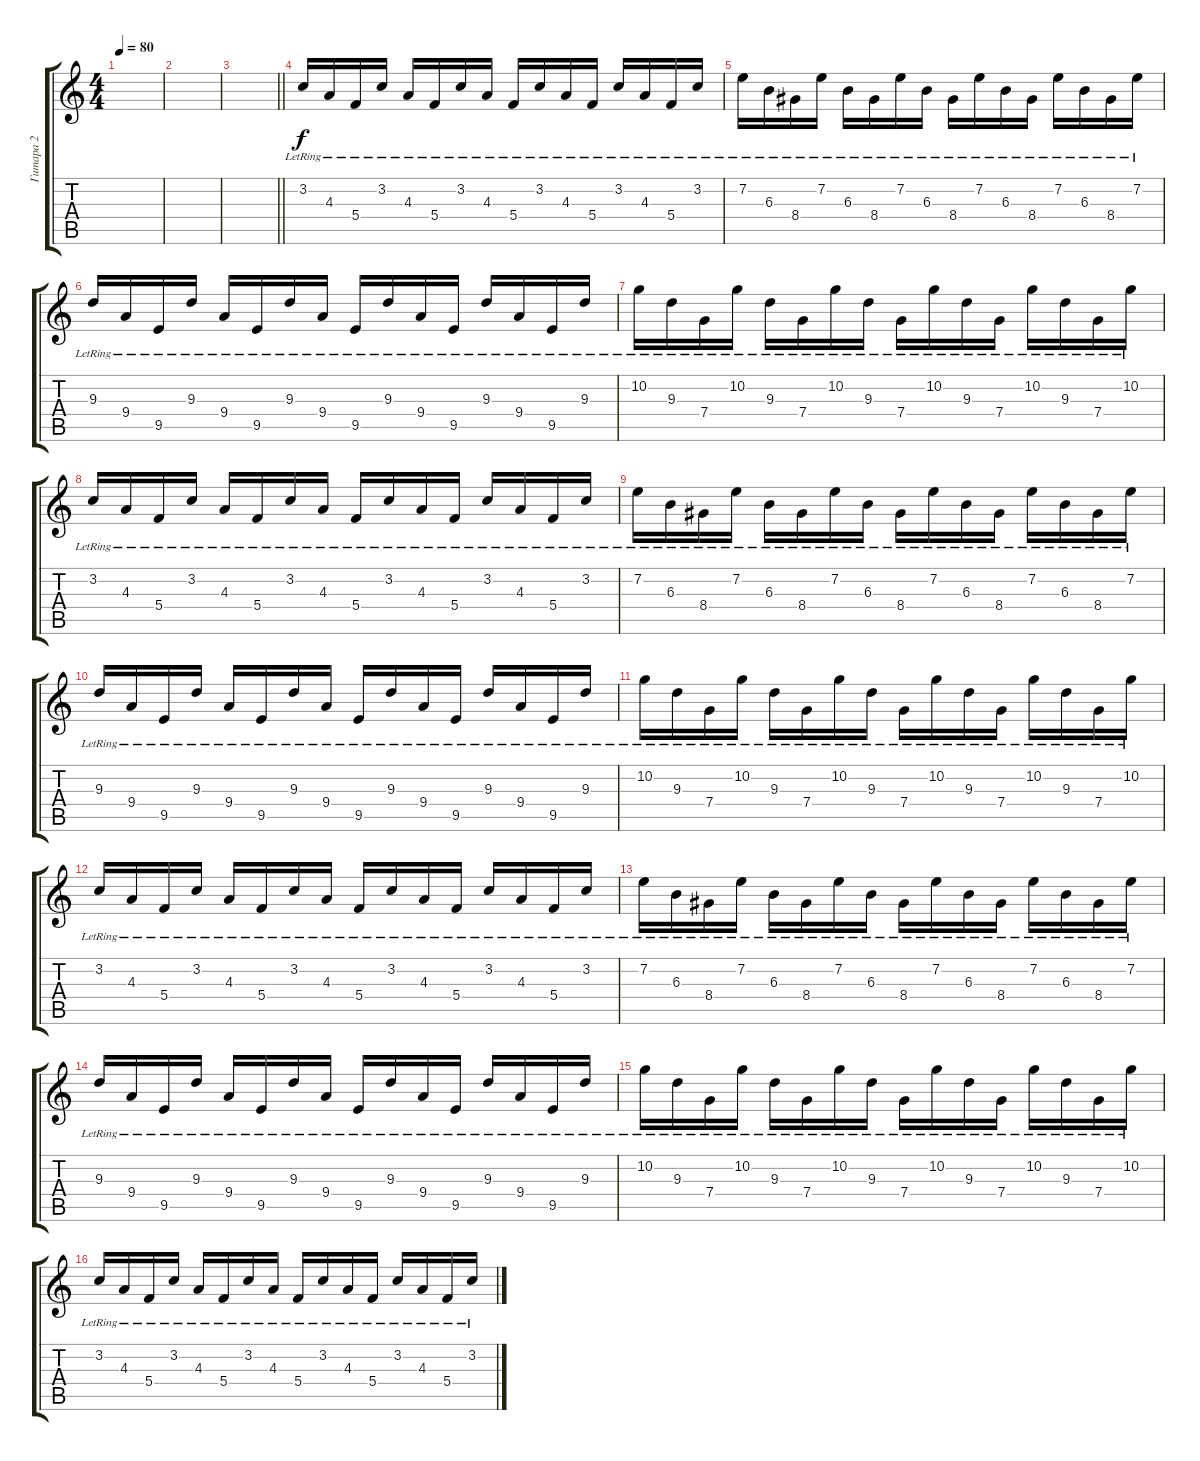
\track ("Гитара 2" "Гитара 2") {instrument acousticguitarsteel}
\staff {score tabs}
\tuning (D4 A3 F3 C3 G2 D2) {hide}
\ts (4 4)
\tempo 80
\clef g2
\ks c
|
|
\barLineRight lightlight
|
3.2{lr}.16{volume 5 instrument acousticguitarsteel} 4.3{lr}.16 5.4{lr}.16 3.2{lr}.16 4.3{lr}.16 5.4{lr}.16 3.2{lr}.16 4.3{lr}.16 5.4{lr}.16 3.2{lr}.16 4.3{lr}.16 5.4{lr}.16 3.2{lr}.16 4.3{lr}.16 5.4{lr}.16 3.2{lr}.16 |
7.2{lr}.16 6.3{lr}.16 8.4{lr}.16 7.2{lr}.16 6.3{lr}.16 8.4{lr}.16 7.2{lr}.16 6.3{lr}.16 8.4{lr}.16 7.2{lr}.16 6.3{lr}.16 8.4{lr}.16 7.2{lr}.16 6.3{lr}.16 8.4{lr}.16 7.2{lr}.16 |
9.3{lr}.16 9.4{lr}.16 9.5{lr}.16 9.3{lr}.16 9.4{lr}.16 9.5{lr}.16 9.3{lr}.16 9.4{lr}.16 9.5{lr}.16 9.3{lr}.16 9.4{lr}.16 9.5{lr}.16 9.3{lr}.16 9.4{lr}.16 9.5{lr}.16 9.3{lr}.16 |
10.2{lr}.16 9.3{lr}.16 7.4{lr}.16 10.2{lr}.16 9.3{lr}.16 7.4{lr}.16 10.2{lr}.16 9.3{lr}.16 7.4{lr}.16 10.2{lr}.16 9.3{lr}.16 7.4{lr}.16 10.2{lr}.16 9.3{lr}.16 7.4{lr}.16 10.2{lr}.16 |
3.2{lr}.16 4.3{lr}.16 5.4{lr}.16 3.2{lr}.16 4.3{lr}.16 5.4{lr}.16 3.2{lr}.16 4.3{lr}.16 5.4{lr}.16 3.2{lr}.16 4.3{lr}.16 5.4{lr}.16 3.2{lr}.16 4.3{lr}.16 5.4{lr}.16 3.2{lr}.16 |
7.2{lr}.16 6.3{lr}.16 8.4{lr}.16 7.2{lr}.16 6.3{lr}.16 8.4{lr}.16 7.2{lr}.16 6.3{lr}.16 8.4{lr}.16 7.2{lr}.16 6.3{lr}.16 8.4{lr}.16 7.2{lr}.16 6.3{lr}.16 8.4{lr}.16 7.2{lr}.16 |
9.3{lr}.16 9.4{lr}.16 9.5{lr}.16 9.3{lr}.16 9.4{lr}.16 9.5{lr}.16 9.3{lr}.16 9.4{lr}.16 9.5{lr}.16 9.3{lr}.16 9.4{lr}.16 9.5{lr}.16 9.3{lr}.16 9.4{lr}.16 9.5{lr}.16 9.3{lr}.16 |
10.2{lr}.16 9.3{lr}.16 7.4{lr}.16 10.2{lr}.16 9.3{lr}.16 7.4{lr}.16 10.2{lr}.16 9.3{lr}.16 7.4{lr}.16 10.2{lr}.16 9.3{lr}.16 7.4{lr}.16 10.2{lr}.16 9.3{lr}.16 7.4{lr}.16 10.2{lr}.16 |
3.2{lr}.16 4.3{lr}.16 5.4{lr}.16 3.2{lr}.16 4.3{lr}.16 5.4{lr}.16 3.2{lr}.16 4.3{lr}.16 5.4{lr}.16 3.2{lr}.16 4.3{lr}.16 5.4{lr}.16 3.2{lr}.16 4.3{lr}.16 5.4{lr}.16 3.2{lr}.16 |
7.2{lr}.16 6.3{lr}.16 8.4{lr}.16 7.2{lr}.16 6.3{lr}.16 8.4{lr}.16 7.2{lr}.16 6.3{lr}.16 8.4{lr}.16 7.2{lr}.16 6.3{lr}.16 8.4{lr}.16 7.2{lr}.16 6.3{lr}.16 8.4{lr}.16 7.2{lr}.16 |
9.3{lr}.16 9.4{lr}.16 9.5{lr}.16 9.3{lr}.16 9.4{lr}.16 9.5{lr}.16 9.3{lr}.16 9.4{lr}.16 9.5{lr}.16 9.3{lr}.16 9.4{lr}.16 9.5{lr}.16 9.3{lr}.16 9.4{lr}.16 9.5{lr}.16 9.3{lr}.16 |
10.2{lr}.16 9.3{lr}.16 7.4{lr}.16 10.2{lr}.16 9.3{lr}.16 7.4{lr}.16 10.2{lr}.16 9.3{lr}.16 7.4{lr}.16 10.2{lr}.16 9.3{lr}.16 7.4{lr}.16 10.2{lr}.16 9.3{lr}.16 7.4{lr}.16 10.2{lr}.16 |
3.2{lr}.16 4.3{lr}.16 5.4{lr}.16 3.2{lr}.16 4.3{lr}.16 5.4{lr}.16 3.2{lr}.16 4.3{lr}.16 5.4{lr}.16 3.2{lr}.16 4.3{lr}.16 5.4{lr}.16 3.2{lr}.16 4.3{lr}.16 5.4{lr}.16 3.2{lr}.16
